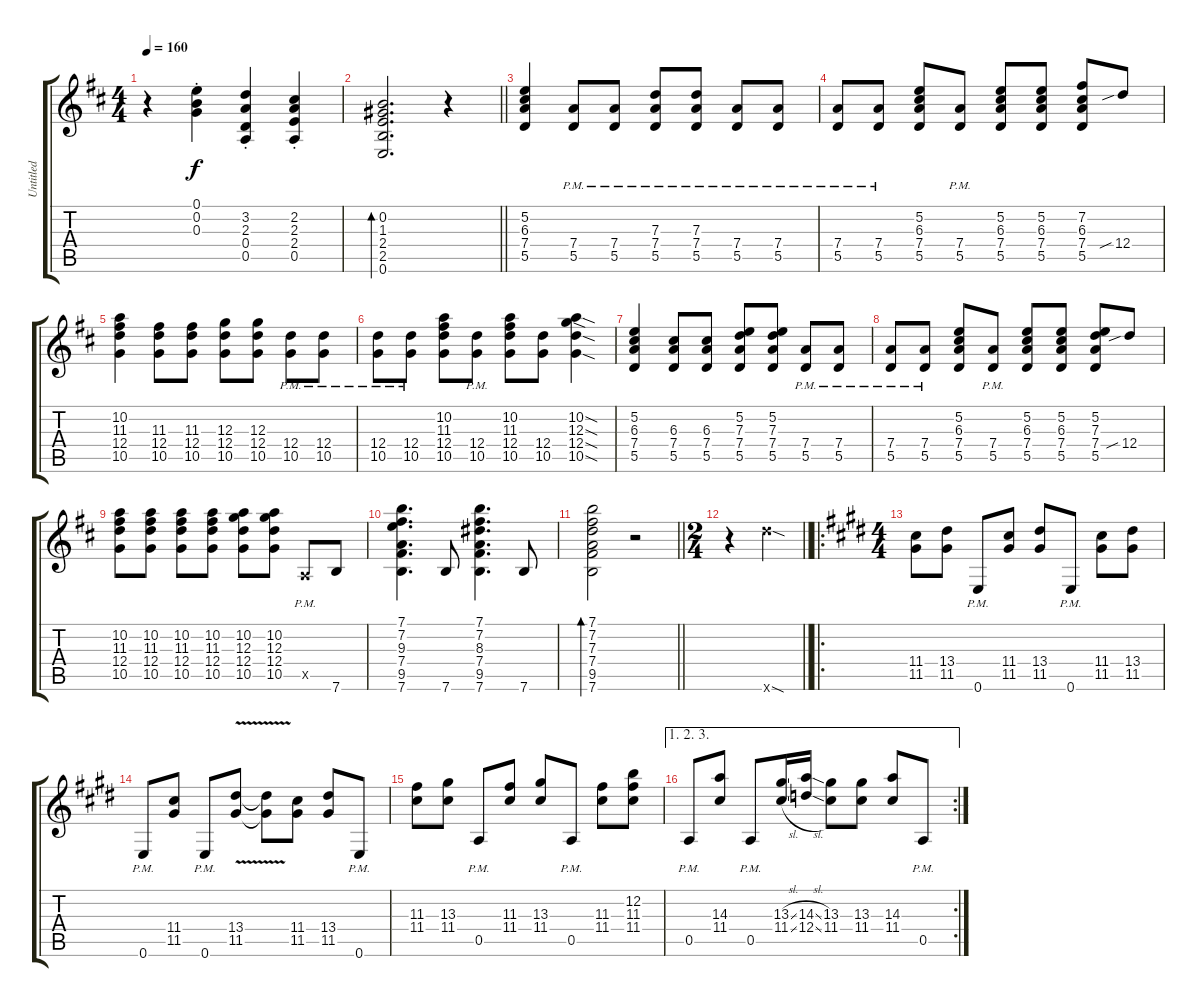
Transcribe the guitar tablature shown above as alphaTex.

\track ("Untitled" "Untitled") {instrument distortionguitar}
\staff {score tabs}
\tuning (E4 B3 G3 D3 A2 E2) {hide}
\ts (4 4)
\tempo 160
\clef g2
\ks d
r.4{dy f instrument distortionguitar} (0.1{st} 0.2{st} 0.3{st}).4 (3.2{st} 2.3{st} 0.4{st} 0.5{st}).4 (2.2{st} 2.3{st} 2.4{st} 0.5{st}).4 |
\barLineRight lightlight
(0.2 1.3 2.4 2.5 0.6).2{d bd 30} r.4 |
(5.2 6.3 7.4 5.5).4 (7.4{pm} 5.5{pm}).8 (7.4{pm} 5.5{pm}).8 (7.3{pm} 7.4{pm} 5.5{pm}).8 (7.3{pm} 7.4{pm} 5.5{pm}).8 (7.4{pm} 5.5{pm}).8 (7.4{pm} 5.5{pm}).8 |
(7.4{pm} 5.5{pm}).8 (7.4{pm} 5.5{pm}).8 (5.2 6.3 7.4 5.5).8 (7.4{pm} 5.5{pm}).8 (5.2 6.3 7.4 5.5).8 (5.2 6.3 7.4 5.5).8 (7.2 6.3 7.4 5.5).8 12.4{sib}.8 |
(10.2 11.3 12.4 10.5).4 (11.3 12.4 10.5).8 (11.3 12.4 10.5).8 (12.3 12.4 10.5).8 (12.3 12.4 10.5).8 (12.4{pm} 10.5{pm}).8 (12.4{pm} 10.5{pm}).8 |
(12.4{pm} 10.5{pm}).8 (12.4{pm} 10.5{pm}).8 (10.2 11.3 12.4 10.5).8 (12.4{pm} 10.5{pm}).8 (10.2 11.3 12.4 10.5).8 (12.4 10.5).8 (10.2{sod} 12.3{sod} 12.4{sod} 10.5{sod}).4 |
(5.2 6.3 7.4 5.5).4 (6.3 7.4 5.5).8 (6.3 7.4 5.5).8 (5.2 7.3 7.4 5.5).8 (5.2 7.3 7.4 5.5).8 (7.4{pm} 5.5{pm}).8 (7.4{pm} 5.5{pm}).8 |
(7.4{pm} 5.5{pm}).8 (7.4{pm} 5.5{pm}).8 (5.2 6.3 7.4 5.5).8 (7.4{pm} 5.5{pm}).8 (5.2 6.3 7.4 5.5).8 (5.2 6.3 7.4 5.5).8 (5.2 7.3 7.4 5.5).8 12.4{sib}.8 |
(10.2 11.3 12.4 10.5).8 (10.2 11.3 12.4 10.5).8 (10.2 11.3 12.4 10.5).8 (10.2 11.3 12.4 10.5).8 (10.2 12.3 12.4 10.5).8 (10.2 12.3 12.4 10.5).8 0.5{pm x}.8 7.6.8 |
(7.1 7.2 9.3 7.4 9.5 7.6).4{d} 7.6.8 (7.1 7.2 8.3 7.4 9.5 7.6).4{d} 7.6.8 |
\barLineRight lightlight
(7.1 7.2 7.3 7.4 9.5 7.6).2{bd 30} r.2 |
\ts (2 4)
\barLineRight lightlight
r.4 22.6{sod x}.4 |
\ro
\ts (4 4)
\ks e
(11.4 11.5).8 (13.4 11.5).8 0.6{pm}.8 (11.4 11.5).8 (13.4 11.5).8 0.6{pm}.8 (11.4 11.5).8 (13.4 11.5).8 |
\ks c#minor
0.6{pm}.8 (11.4 11.5).8 0.6{pm}.8 (13.4{v} 11.5{v}).8 (13.4{v t} 11.5{v t}).8 (11.4 11.5).8 (13.4 11.5).8 0.6{pm}.8 |
(11.3 11.4).8 (13.3 11.4).8 0.5{pm}.8 (11.3 11.4).8 (13.3 11.4).8 0.5{pm}.8 (11.3 11.4).8 (12.2 11.3 11.4).8 |
\ae (1 2 3)
\rc 2
0.5{pm}.8 (14.3 11.4).8 0.5{pm}.8 (13.3{sl} 11.4{sl}).16 (14.3{sl} 12.4{sl}).16 (13.3 11.4).8 (13.3 11.4).8 (14.3 11.4).8 0.5{pm}.8
